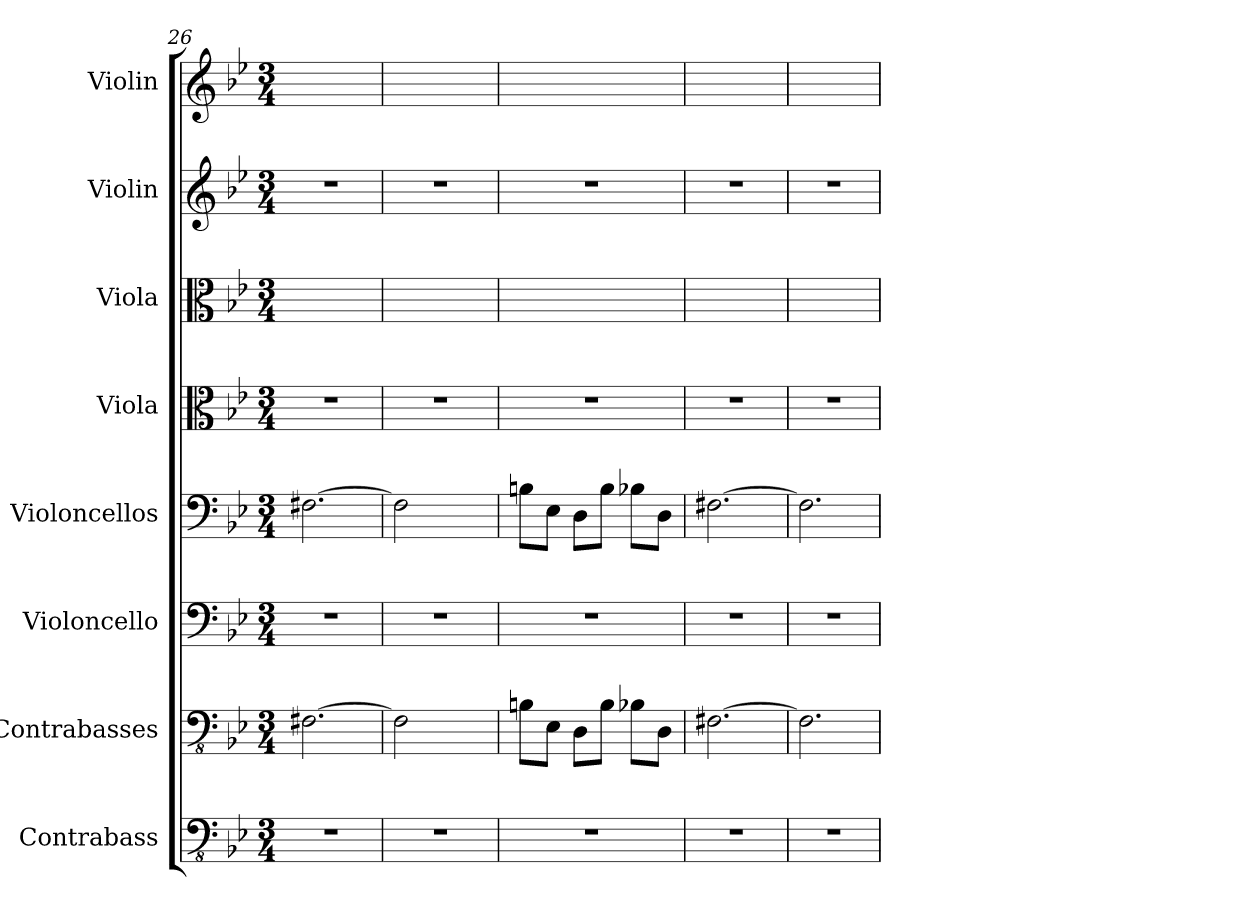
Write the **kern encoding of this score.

**kern	**kern	**kern	**kern	**kern	**kern	**kern	**kern
*part8	*part7	*part6	*part5	*part4	*part3	*part2	*part1
*staff8	*staff7	*staff6	*staff5	*staff4	*staff3	*staff2	*staff1
*I"Contrabass	*I"Contrabasses	*I"Violoncello	*I"Violoncellos	*I"Viola	*I"Viola	*I"Violin	*I"Violin
*I'Cb.	*I'Cbs.	*I'Vc.	*I'Vcs.	*I'Vla.	*I'Vla.	*I'Vln.	*I'Vln.
*clefFv4	*clefFv4	*clefF4	*clefF4	*clefC3	*clefC3	*clefG2	*clefG2
*ITrd7c12	*	*	*	*	*	*	*
*k[b-e-]	*k[b-e-]	*k[b-e-]	*k[b-e-]	*k[b-e-]	*k[b-e-]	*k[b-e-]	*k[b-e-]
*M3/4	*M3/4	*M3/4	*M3/4	*M3/4	*M3/4	*M3/4	*M3/4
=26	=26	=26	=26	=26	=26	=26	=26
2.r	[2.FF#X\	2.r	[2.F#X\	2.r	2.ryy	2.r	2.ryy
=27	=27	=27	=27	=27	=27	=27	=27
2.r	2FF#\]	2.r	2F#\]	2.r	2.ryy	2.r	2.ryy
.	4ryy	.	4ryy	.	.	.	.
!!LO:PB:g=z
=28	=28	=28	=28	=28	=28	=28	=28
2.r	8BBn\L	2.r	8Bn\L	2.r	2.ryy	2.r	2.ryy
.	8EE-\J	.	8E-\J	.	.	.	.
.	8DD\L	.	8D\L	.	.	.	.
.	8BB\J	.	8B\J	.	.	.	.
.	8BB-X\L	.	8B-X\L	.	.	.	.
.	8DD\J	.	8D\J	.	.	.	.
=29	=29	=29	=29	=29	=29	=29	=29
2.r	[2.FF#X\	2.r	[2.F#X\	2.r	2.ryy	2.r	2.ryy
=30	=30	=30	=30	=30	=30	=30	=30
2.r	2.FF#\]	2.r	2.F#\]	2.r	2.ryy	2.r	2.ryy
=	=	=	=	=	=	=	=
*-	*-	*-	*-	*-	*-	*-	*-
